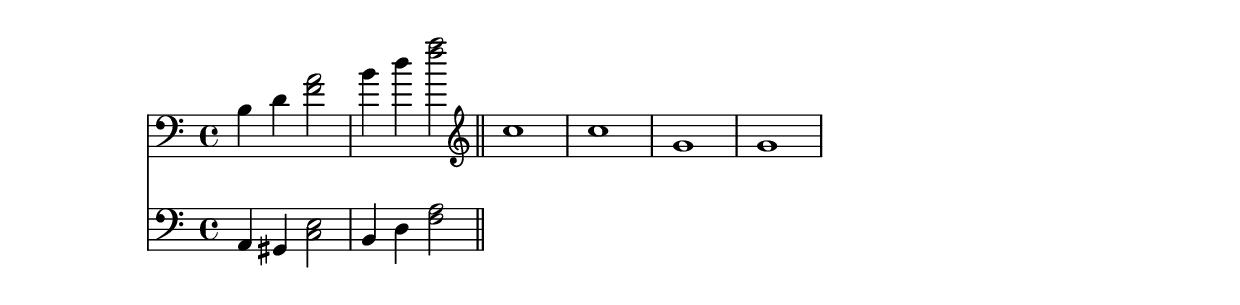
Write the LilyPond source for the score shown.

\version "2.22.0"
\score {
 << 
\new Staff { 
 \relative c' {
\time 4/4 \key c \major \clef bass 
b4 d4 <f a >2 | 
b4 d4 <f a >2 | 
\bar "||" \clef treble 
c1 c1 g1 g1 | 
} 
 } 
\new Staff { 
 \relative c' {
\time 4/4 \key c \major \clef bass 
a,4 gis4 <c e >2 | 
b4 d4 <f a >2 | 
} 
 } 
>> 
 \layout {} 
}
